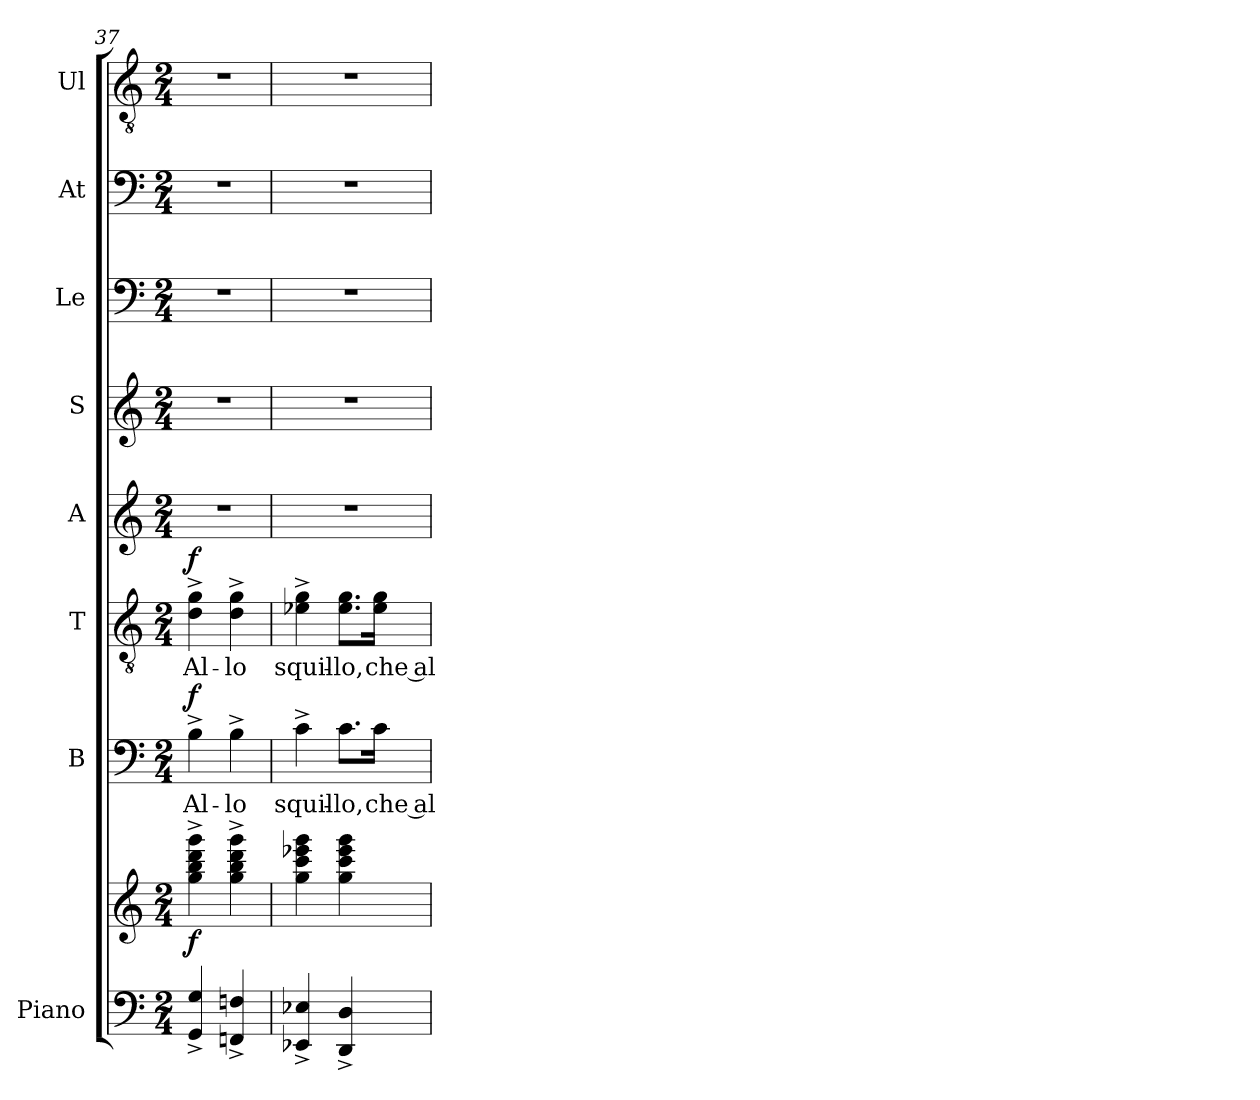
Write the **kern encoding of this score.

**kern	**kern	**dynam	**kern	**text	**dynam	**kern	**text	**dynam	**kern	**kern	**kern	**kern	**kern
*part8	*part8	*part8	*part7	*part7	*part7	*part6	*part6	*part6	*part5	*part4	*part3	*part2	*part1
*staff9	*staff8	*staff8/9	*staff7	*staff7	*staff7	*staff6	*staff6	*staff6	*staff5	*staff4	*staff3	*staff2	*staff1
*I"Piano	*	*	*I"B	*	*	*I"T	*	*	*I"A	*I"S	*I"Le	*I"At	*I"Ul
*I'Pno	*	*	*I'B	*	*	*I'T	*	*	*I'A	*I'S	*I'Le	*I'At	*I'Ul
*clefF4	*clefG2	*	*clefF4	*	*	*clefGv2	*	*	*clefG2	*clefG2	*clefF4	*clefF4	*clefGv2
*k[]	*k[]	*	*k[]	*	*	*k[]	*	*	*k[]	*k[]	*k[]	*k[]	*k[]
*M2/4	*M2/4	*	*M2/4	*	*	*M2/4	*	*	*M2/4	*M2/4	*M2/4	*M2/4	*M2/4
=37	=37	=37	=37	=37	=37	=37	=37	=37	=37	=37	=37	=37	=37
!	!	!LO:DY:b	!	!LO:LY:b	!LO:DY:a	!	!LO:LY:b	!LO:DY:a	!	!	!	!	!
4GG/^ 4G/^	4gg\^ 4bb\^ 4ddd\^ 4ggg\^	f	4B^\	Al-	f	4d!\^ 4g\^	Al-	f	2r	2r	2r	2r	2r
!	!	!	!	!LO:LY:b	!	!	!LO:LY:b	!	!	!	!	!	!
4FFn/^ 4Fn/^	4gg\^ 4bb\^ 4ddd\^ 4ggg\^	.	4B^\	-lo	.	4d!\^ 4g\^	-lo	.	.	.	.	.	.
=38	=38	=38	=38	=38	=38	=38	=38	=38	=38	=38	=38	=38	=38
!	!	!	!	!LO:LY:b	!	!	!LO:LY:b	!	!	!	!	!	!
4EE-X/^ 4E-X/^	4gg\ 4ccc\ 4eee-X\ 4ggg\	.	4c^\	squil-	.	4e-X!\^ 4g\^	squil-	.	2r	2r	2r	2r	2r
!	!	!	!	!LO:LY:b	!	!	!LO:LY:b	!	!	!	!	!	!
4DD/^ 4D/^	4gg\ 4ccc\ 4eee-\ 4ggg\	.	8.c\L	-lo,	.	8.e-!\ 8.g\L	-lo,	.	.	.	.	.	.
!	!	!	!	!LO:LY:b	!	!	!LO:LY:b	!	!	!	!	!	!
.	.	.	16c\Jk	che al	.	16e-!\ 16g\Jk	che al	.	.	.	.	.	.
=	=	=	=	=	=	=	=	=	=	=	=	=	=
*-	*-	*-	*-	*-	*-	*-	*-	*-	*-	*-	*-	*-	*-
